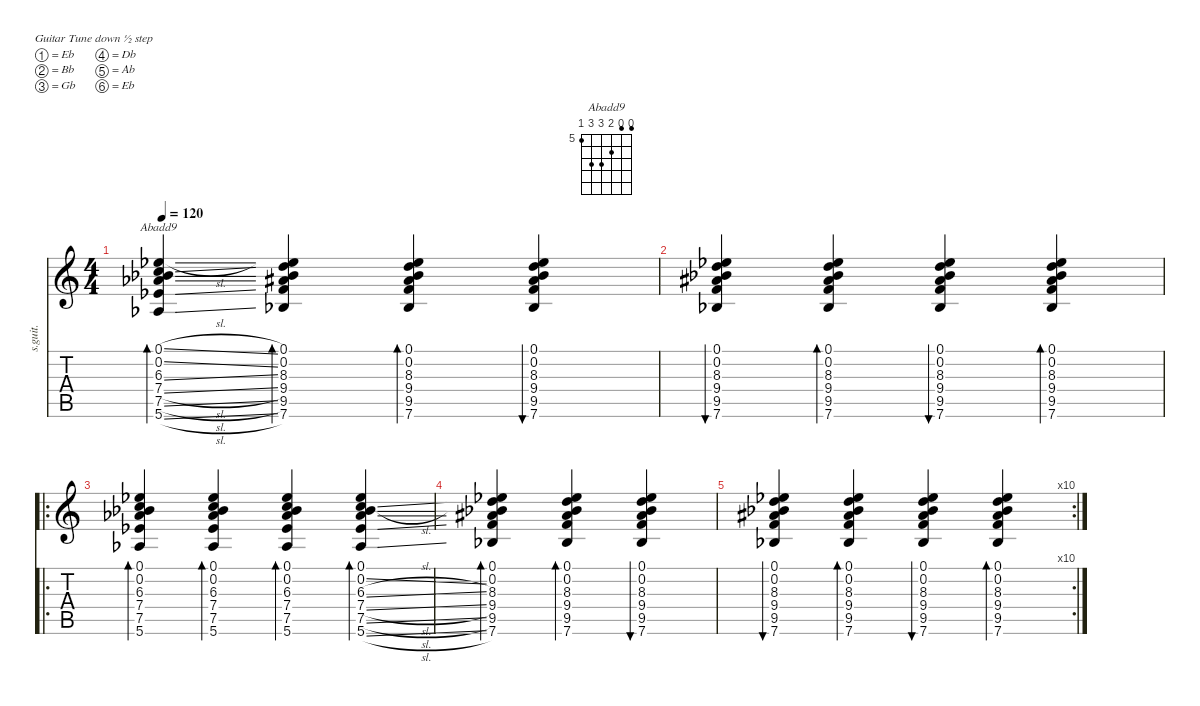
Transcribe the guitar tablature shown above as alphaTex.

\defaultSystemsLayout 4
\hideDynamics
\bracketExtendMode nobrackets
\otherSystemsTrackNameOrientation horizontal
\track ("Steel Guitar" "s.guit.") {instrument acousticguitarsteel}
\staff {score tabs}
\tuning (Eb4 Bb3 Gb3 Db3 Ab2 Eb2)
\chord ("Abadd9" 4 4 6 7 7 5) {firstfret 5}
\ts (4 4)
\tempo 120
\clef g2
\ks c
(5.6{sl acc b} 7.5{sl acc b} 7.4{sl acc b} 6.3{sl} 0.2{sl acc b} 0.1{sl acc b}).4{bd 30 ch "Abadd9" dy mf instrument acousticguitarsteel beam Up} (7.6{acc b} 9.5 9.4{acc #} 8.3 0.2{acc b} 0.1{acc b}).4{bd 30 beam Up} (7.6{acc b} 9.5 9.4{acc #} 8.3 0.2{acc b} 0.1{acc b}).4{bd 30 beam Up} (7.6{acc b} 9.5 9.4{acc #} 8.3 0.2{acc b} 0.1{acc b}).4{bu 30 beam Up} |
(7.6{acc b} 9.5 9.4{acc #} 8.3 0.2{acc b} 0.1{acc b}).4{bu 30 beam Up} (7.6{acc b} 9.5 9.4{acc #} 8.3 0.2{acc b} 0.1{acc b}).4{bd 30 beam Up} (7.6{acc b} 9.5 9.4{acc #} 8.3 0.2{acc b} 0.1{acc b}).4{bu 30 beam Up} (7.6{acc b} 9.5 9.4{acc #} 8.3 0.2{acc b} 0.1{acc b}).4{bd 30 beam Up} |
\ro
(5.6{acc b} 7.5{acc b} 7.4{acc b} 6.3 0.2{acc b} 0.1{acc b}).4{bd 30 beam Up} (5.6{acc b} 7.5{acc b} 7.4{acc b} 6.3 0.2{acc b} 0.1{acc b}).4{bd 30 beam Up} (5.6{acc b} 7.5{acc b} 7.4{acc b} 6.3 0.2{acc b} 0.1{acc b}).4{bd 30 beam Up} (5.6{sl acc b} 7.5{sl acc b} 7.4{sl acc b} 6.3{sl} 0.2{sl acc b} 0.1{acc b}).4{bd 30 beam Up} |
(7.6{acc b} 9.5 9.4{acc #} 8.3 0.2{acc b} 0.1{acc b}).4{bd 30 beam Up} (7.6{acc b} 9.5 9.4{acc #} 8.3 0.2{acc b} 0.1{acc b}).4{bd 30 beam Up} (7.6{acc b} 9.5 9.4{acc #} 8.3 0.2{acc b} 0.1{acc b}).4{bu 30 beam Up} |
\rc 10
(7.6{acc b} 9.5 9.4{acc #} 8.3 0.2{acc b} 0.1{acc b}).4{bu 30 beam Up} (7.6{acc b} 9.5 9.4{acc #} 8.3 0.2{acc b} 0.1{acc b}).4{bd 30 beam Up} (7.6{acc b} 9.5 9.4{acc #} 8.3 0.2{acc b} 0.1{acc b}).4{bu 30 beam Up} (7.6{acc b} 9.5 9.4{acc #} 8.3 0.2{acc b} 0.1{acc b}).4{bd 30 beam Up}
